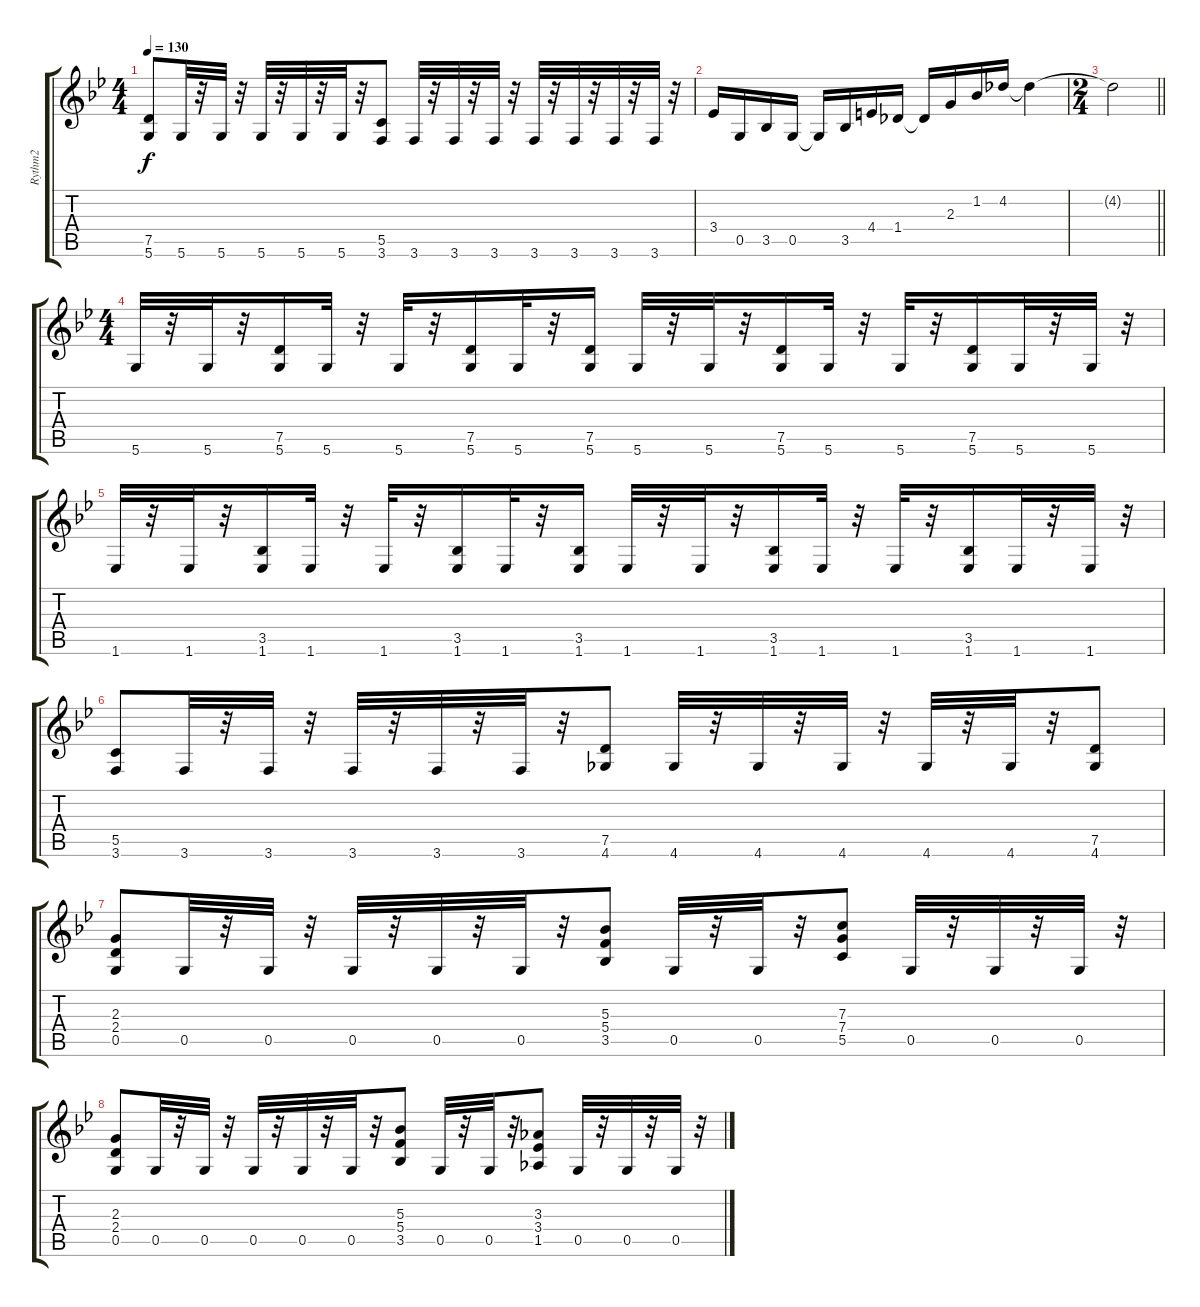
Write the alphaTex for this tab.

\track ("Rythm2" "Rythm2") {instrument overdrivenguitar}
\staff {score tabs}
\tuning (D4 A3 F3 C3 G2 D2) {hide}
\ts (4 4)
\tempo 130
\clef g2
\ks bb
(7.5 5.6).8{dy f} 5.6.32 r.32 5.6.32 r.32 5.6.32 r.32 5.6.32 r.32 5.6.32 r.32 (5.5 3.6).8 3.6.32 r.32 3.6.32 r.32 3.6.32 r.32 3.6.32 r.32 3.6.32 r.32 3.6.32 r.32 3.6.32 r.32 |
3.4.16 0.5.16 3.5.16 0.5.16 0.5{t}.16 3.5.16 4.4.16 1.4.16 1.4{t}.16 2.3.16 1.2.16 4.2.16 4.2{t}.4 |
\ts (2 4)
\barLineRight lightlight
4.2{t}.2 |
\ts (4 4)
5.6.32 r.32 5.6.32 r.32 (7.5 5.6).16 5.6.32 r.32 5.6.32 r.32 (7.5 5.6).16 5.6.32 r.32 (7.5 5.6).16 5.6.32 r.32 5.6.32 r.32 (7.5 5.6).16 5.6.32 r.32 5.6.32 r.32 (7.5 5.6).16 5.6.32 r.32 5.6.32 r.32 |
1.6.32 r.32 1.6.32 r.32 (3.5 1.6).16 1.6.32 r.32 1.6.32 r.32 (3.5 1.6).16 1.6.32 r.32 (3.5 1.6).16 1.6.32 r.32 1.6.32 r.32 (3.5 1.6).16 1.6.32 r.32 1.6.32 r.32 (3.5 1.6).16 1.6.32 r.32 1.6.32 r.32 |
(5.5 3.6).8 3.6.32 r.32 3.6.32 r.32 3.6.32 r.32 3.6.32 r.32 3.6.32 r.32 (7.5 4.6).8 4.6.32 r.32 4.6.32 r.32 4.6.32 r.32 4.6.32 r.32 4.6.32 r.32 (7.5 4.6).8 |
(2.3 2.4 0.5).8 0.5.32 r.32 0.5.32 r.32 0.5.32 r.32 0.5.32 r.32 0.5.32 r.32 (5.3 5.4 3.5).8 0.5.32 r.32 0.5.32 r.32 (7.3 7.4 5.5).8 0.5.32 r.32 0.5.32 r.32 0.5.32 r.32 |
(2.3 2.4 0.5).8 0.5.32 r.32 0.5.32 r.32 0.5.32 r.32 0.5.32 r.32 0.5.32 r.32 (5.3 5.4 3.5).8 0.5.32 r.32 0.5.32 r.32 (3.3 3.4 1.5).8 0.5.32 r.32 0.5.32 r.32 0.5.32 r.32
